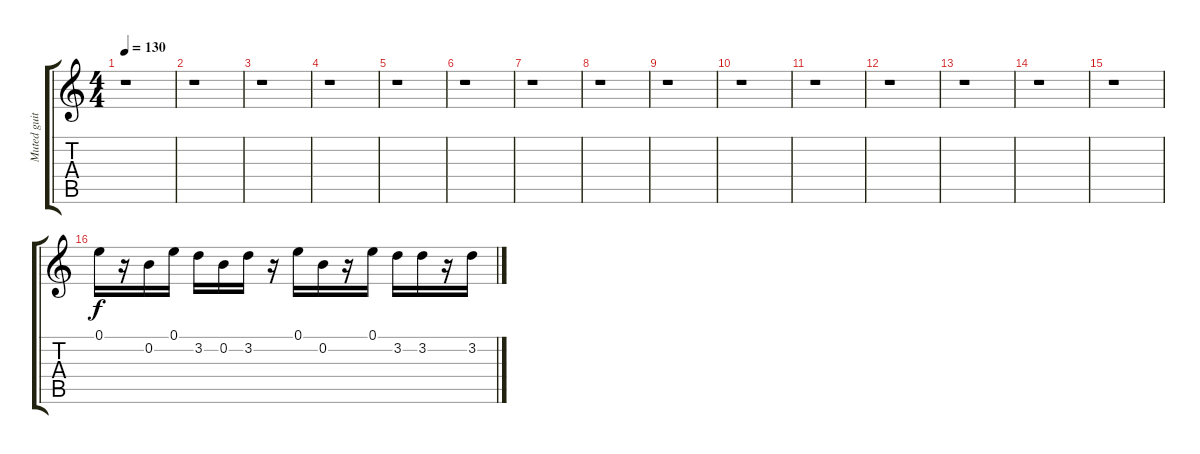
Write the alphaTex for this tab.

\track ("Muted guitar" "Muted guit") {instrument electricguitarmuted}
\staff {score tabs}
\tuning (E4 B3 G3 D3 A2 E2) {hide}
\ts (4 4)
\tempo 130
\clef g2
\ks c
r.1{dy f} |
r.1 |
r.1 |
r.1 |
r.1 |
r.1 |
r.1 |
r.1 |
r.1 |
r.1 |
r.1 |
r.1 |
r.1 |
r.1 |
r.1 |
0.1.16 r.16 0.2.16 0.1.16 3.2.16 0.2.16 3.2.16 r.16 0.1.16 0.2.16 r.16 0.1.16 3.2.16 3.2.16 r.16 3.2.16
